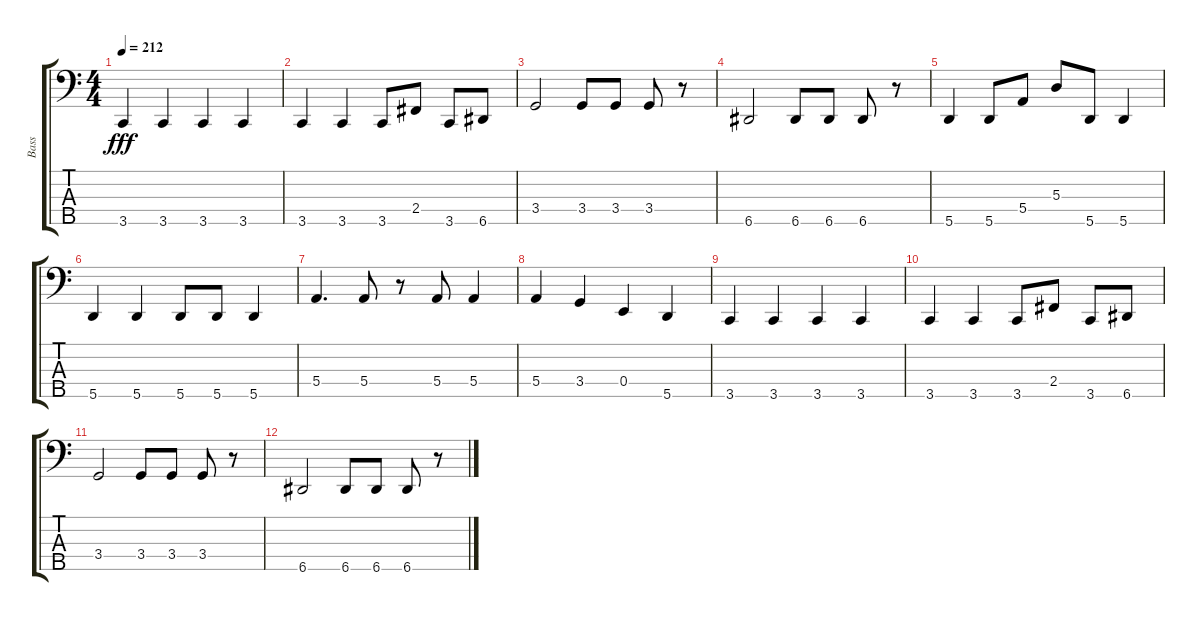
\track ("Bass" "Bass") {instrument electricbasspick}
\staff {score tabs}
\tuning (G2 D2 A1 E1 A0) {hide}
\ts (4 4)
\tempo 212
\clef f4
\ks c
3.5.4{dy fff} 3.5.4 3.5.4 3.5.4 |
3.5.4 3.5.4 3.5.8 2.4.8 3.5.8 6.5.8 |
3.4.2 3.4.8 3.4.8 3.4.8 r.8 |
6.5.2 6.5.8 6.5.8 6.5.8 r.8 |
5.5.4 5.5.8 5.4.8 5.3.8 5.5.8 5.5.4 |
5.5.4 5.5.4 5.5.8 5.5.8 5.5.4 |
5.4.4{d} 5.4.8 r.8 5.4.8 5.4.4 |
5.4.4 3.4.4 0.4.4 5.5.4 |
3.5.4 3.5.4 3.5.4 3.5.4 |
3.5.4 3.5.4 3.5.8 2.4.8 3.5.8 6.5.8 |
3.4.2 3.4.8 3.4.8 3.4.8 r.8 |
6.5.2 6.5.8 6.5.8 6.5.8 r.8
